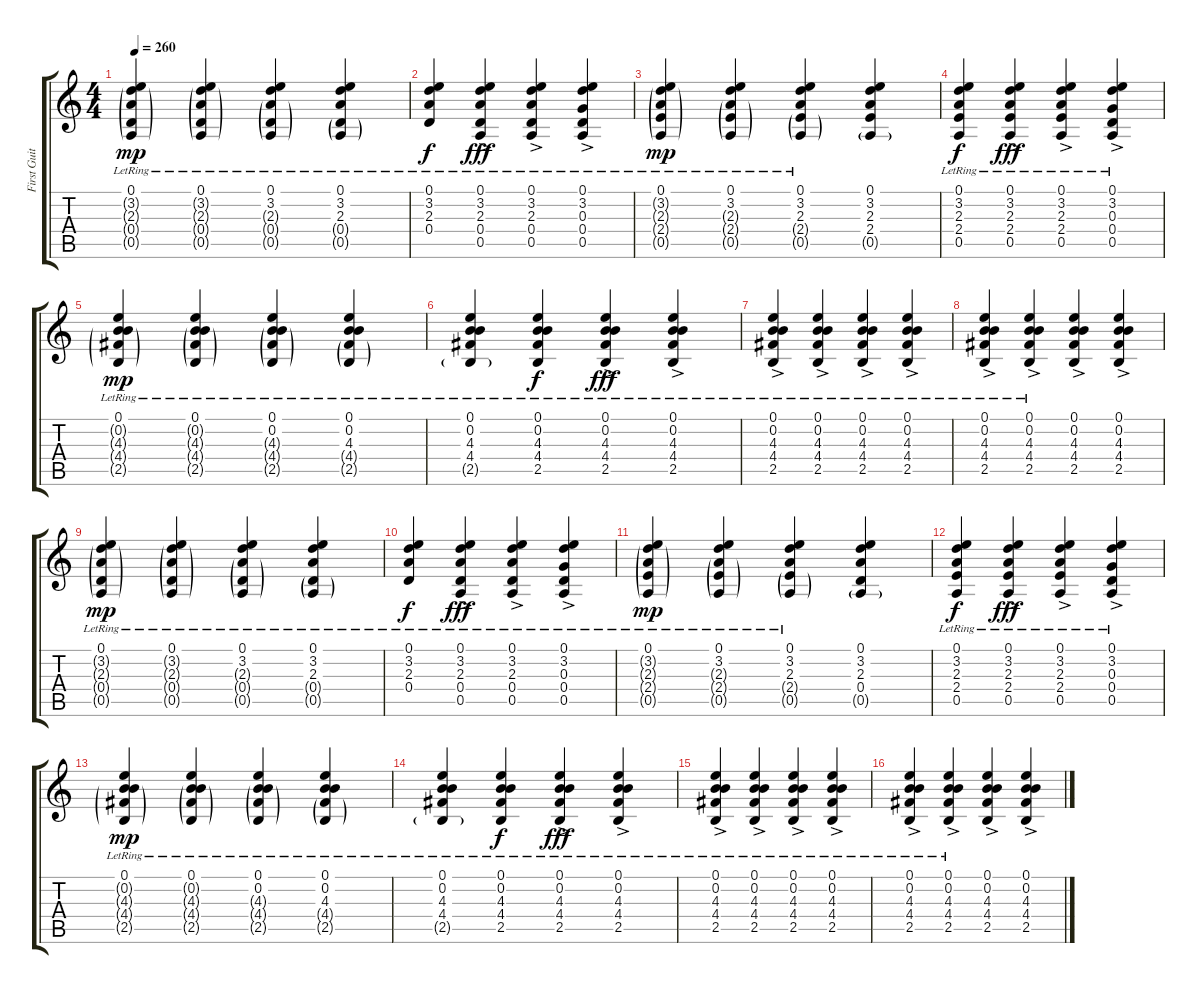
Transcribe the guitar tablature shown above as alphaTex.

\track ("First Guitar - Berry" "First Guit") {instrument electricguitarclean}
\staff {score tabs}
\tuning (E4 B3 G3 D3 A2 E2) {hide}
\ts (4 4)
\tempo 260
\clef g2
\ks c
(0.1{lr} 3.2{g lr} 2.3{g lr} 0.4{g} 0.5{g lr}).4{dy mp} (0.1{lr} 3.2{g lr} 2.3{g lr} 0.4{g lr} 0.5{g lr}).4 (0.1{lr} 3.2{lr} 2.3{g lr} 0.4{g lr} 0.5{g}).4 (0.1{lr} 3.2{lr} 2.3{lr} 0.4{g lr} 0.5{g}).4 |
(0.1{lr} 3.2{lr} 2.3{lr} 0.4{lr}).4{dy f} (0.1{lr} 3.2{lr} 2.3{lr} 0.4{ac lr} 0.5).4{dy fff} (0.1{lr} 3.2{lr} 2.3{ac lr} 0.4{ac lr} 0.5{ac}).4 (0.1 3.2{ac lr} 0.3{ac lr} 0.4{ac lr} 0.5{ac}).4 |
(0.1{lr} 3.2{g lr} 2.3{g lr} 2.4{g lr} 0.5{g lr}).4{dy mp} (0.1{lr} 3.2{lr} 2.3{g lr} 2.4{g lr} 0.5{g lr}).4 (0.1{lr} 3.2{lr} 2.3{lr} 2.4{g lr} 0.5{g lr}).4 (0.1 3.2 2.3 2.4 0.5{g}).4 |
(0.1{lr} 3.2{lr} 2.3{lr} 2.4{lr} 0.5{lr}).4{dy f} (0.1{lr} 3.2{lr} 2.3{lr} 2.4{lr} 0.5{ac lr}).4{dy fff} (0.1{lr} 3.2{lr} 2.3{ac lr} 2.4{ac lr} 0.5{ac lr}).4 (0.1{lr} 3.2{ac lr} 0.3{ac} 0.4{ac} 0.5{ac lr}).4 |
(0.1{lr} 0.2{g lr} 4.3{g lr} 4.4{g lr} 2.5{g lr}).4{dy mp} (0.1{lr} 0.2{g lr} 4.3{g lr} 4.4{g lr} 2.5{g lr}).4 (0.1{lr} 0.2{lr} 4.3{g lr} 4.4{g lr} 2.5{g lr}).4 (0.1{lr} 0.2{lr} 4.3{lr} 4.4{g lr} 2.5{g lr}).4 |
(0.1{lr} 0.2{lr} 4.3{lr} 4.4{lr} 2.5{g lr}).4 (0.1{lr} 0.2{lr} 4.3{lr} 4.4{lr} 2.5{lr}).4{dy f} (0.1{lr} 0.2{lr} 4.3{lr} 4.4{lr} 2.5{ac lr}).4{dy fff} (0.1{lr} 0.2{lr} 4.3{lr} 4.4{ac lr} 2.5{ac lr}).4 |
(0.1{lr} 0.2{lr} 4.3{ac lr} 4.4{ac lr} 2.5{ac lr}).4 (0.1{lr} 0.2{ac lr} 4.3{ac lr} 4.4{ac lr} 2.5{ac lr}).4 (0.1{ac lr} 0.2{ac lr} 4.3{ac lr} 4.4{ac lr} 2.5{ac lr}).4 (0.1{ac lr} 0.2{ac lr} 4.3{ac lr} 4.4{ac lr} 2.5{ac lr}).4 |
(0.1{ac lr} 0.2{ac lr} 4.3{ac lr} 4.4{ac lr} 2.5{ac lr}).4 (0.1{ac lr} 0.2{ac} 4.3{ac} 4.4{ac} 2.5{ac}).4 (0.1{ac} 0.2{ac} 4.3{ac} 4.4{ac} 2.5{ac}).4 (0.1{ac} 0.2{ac} 4.3{ac} 4.4{ac} 2.5{ac}).4 |
(0.1{lr} 3.2{g lr} 2.3{g lr} 0.4{g} 0.5{g lr}).4{dy mp} (0.1{lr} 3.2{g lr} 2.3{g lr} 0.4{g lr} 0.5{g lr}).4 (0.1{lr} 3.2{lr} 2.3{g lr} 0.4{g lr} 0.5{g}).4 (0.1{lr} 3.2{lr} 2.3{lr} 0.4{g lr} 0.5{g}).4 |
(0.1{lr} 3.2{lr} 2.3{lr} 0.4{lr}).4{dy f} (0.1{lr} 3.2{lr} 2.3{lr} 0.4{ac lr} 0.5).4{dy fff} (0.1{lr} 3.2{lr} 2.3{ac lr} 0.4{ac lr} 0.5{ac}).4 (0.1 3.2{ac lr} 0.3{ac lr} 0.4{ac lr} 0.5{ac}).4 |
(0.1{lr} 3.2{g lr} 2.3{g lr} 2.4{g lr} 0.5{g lr}).4{dy mp} (0.1{lr} 3.2{lr} 2.3{g lr} 2.4{g lr} 0.5{g lr}).4 (0.1{lr} 3.2{lr} 2.3{lr} 2.4{g lr} 0.5{g lr}).4 (0.1 3.2 2.3 0.4 0.5{g}).4 |
(0.1{lr} 3.2{lr} 2.3{lr} 2.4{lr} 0.5{lr}).4{dy f} (0.1{lr} 3.2{lr} 2.3{lr} 2.4{lr} 0.5{ac lr}).4{dy fff} (0.1{lr} 3.2{lr} 2.3{ac lr} 2.4{ac lr} 0.5{ac lr}).4 (0.1{lr} 3.2{ac lr} 0.3{ac} 0.4{ac} 0.5{ac lr}).4 |
(0.1{lr} 0.2{g lr} 4.3{g lr} 4.4{g lr} 2.5{g lr}).4{dy mp} (0.1{lr} 0.2{g lr} 4.3{g lr} 4.4{g lr} 2.5{g lr}).4 (0.1{lr} 0.2{lr} 4.3{g lr} 4.4{g lr} 2.5{g lr}).4 (0.1{lr} 0.2{lr} 4.3{lr} 4.4{g lr} 2.5{g lr}).4 |
(0.1{lr} 0.2{lr} 4.3{lr} 4.4{lr} 2.5{g lr}).4 (0.1{lr} 0.2{lr} 4.3{lr} 4.4{lr} 2.5{lr}).4{dy f} (0.1{lr} 0.2{lr} 4.3{lr} 4.4{lr} 2.5{ac lr}).4{dy fff} (0.1{lr} 0.2{lr} 4.3{lr} 4.4{ac lr} 2.5{ac lr}).4 |
(0.1{lr} 0.2{lr} 4.3{ac lr} 4.4{ac lr} 2.5{ac lr}).4 (0.1{lr} 0.2{ac lr} 4.3{ac lr} 4.4{ac lr} 2.5{ac lr}).4 (0.1{ac lr} 0.2{ac lr} 4.3{ac lr} 4.4{ac lr} 2.5{ac lr}).4 (0.1{ac lr} 0.2{ac lr} 4.3{ac lr} 4.4{ac lr} 2.5{ac lr}).4 |
(0.1{ac lr} 0.2{ac lr} 4.3{ac lr} 4.4{ac lr} 2.5{ac lr}).4 (0.1{ac lr} 0.2{ac} 4.3{ac} 4.4{ac} 2.5{ac}).4 (0.1{ac} 0.2{ac} 4.3{ac} 4.4{ac} 2.5{ac}).4 (0.1{ac} 0.2{ac} 4.3{ac} 4.4{ac} 2.5{ac}).4
